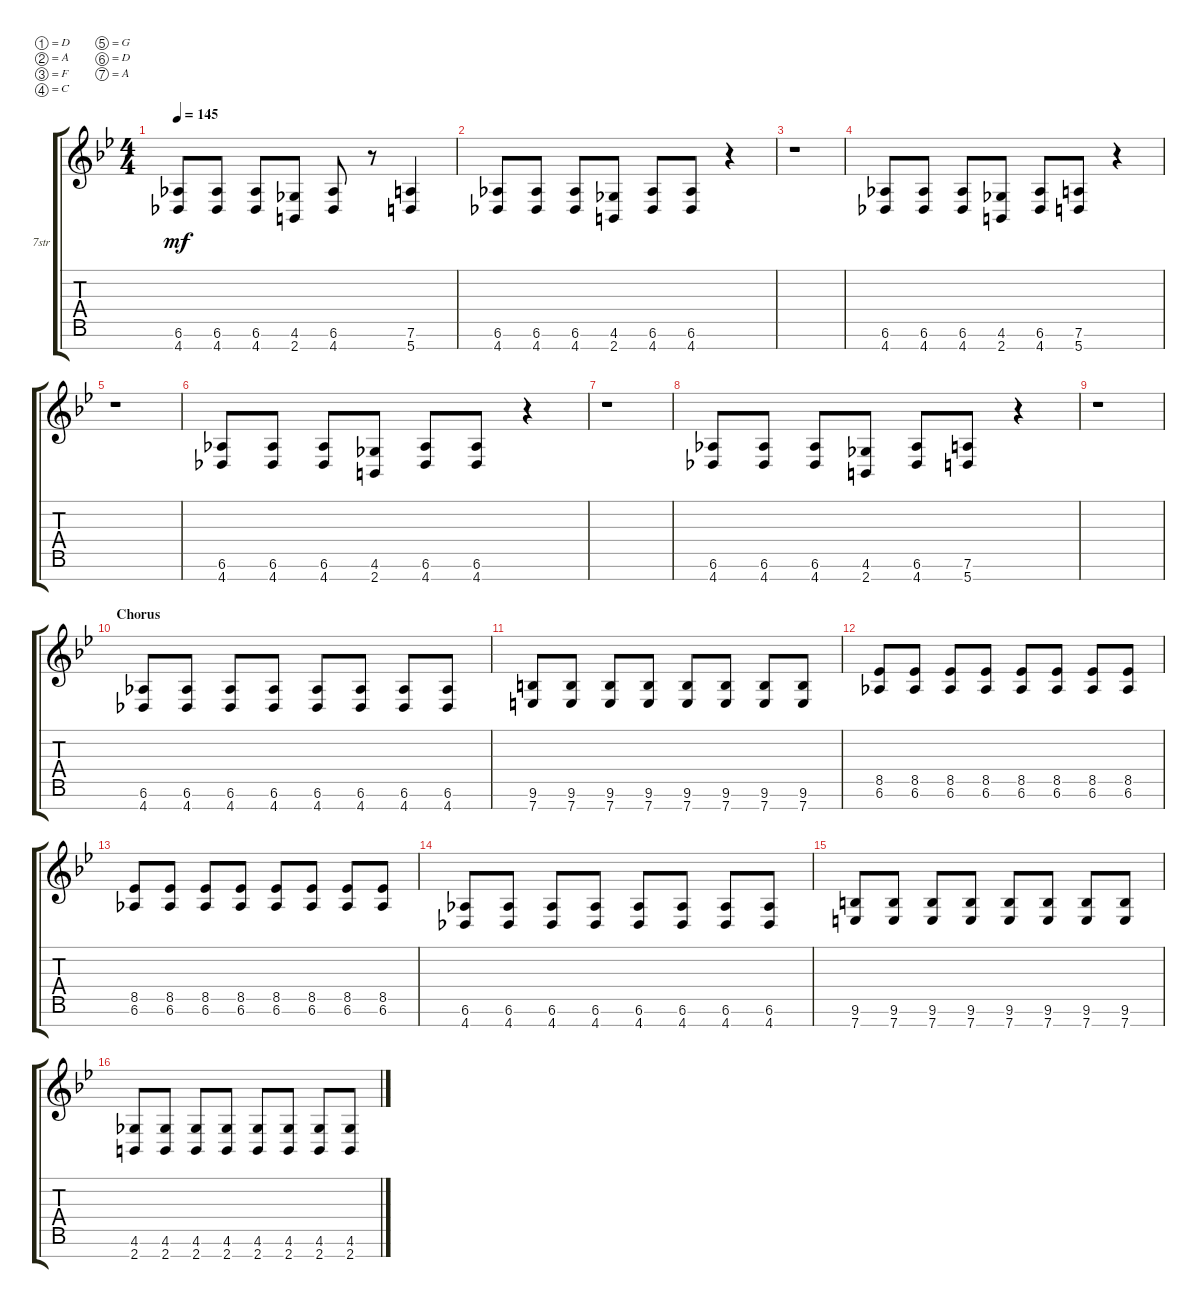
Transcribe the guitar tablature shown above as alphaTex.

\bracketExtendMode groupsimilarinstruments
\firstSystemTrackNameOrientation horizontal
\otherSystemsTrackNameOrientation horizontal
\track ("7str" "7str") {defaultSystemsLayout 4 solo instrument overdrivenguitar}
\staff {score tabs}
\tuning (D4 A3 F3 C3 G2 D2 A1)
\ts (4 4)
\tempo 145
\clef g2
\scale
0.978462
\ks bb
(4.7{acc b} 6.6{acc b}).8{dy mf beam Up} (4.7{acc b} 6.6{acc b}).8{beam Up} (4.7{acc b} 6.6{acc b}).8{beam Up} (2.7{acc #} 4.6{acc b}).8{beam Up} (4.7{acc b} 6.6{acc b}).8{beam Up} r.8{beam Up} (5.7{acc forcenatural} 7.6{acc forcenatural}).4{beam Up} |
\scale
1.06461 (4.7{acc b} 6.6{acc b}).8{beam Up} (4.7{acc b} 6.6{acc b}).8{beam Up} (4.7{acc b} 6.6{acc b}).8{beam Up} (4.6{acc b} 2.7{acc #}).8{beam Up} (4.7{acc b} 6.6{acc b}).8{beam Up} (4.7{acc b} 6.6{acc b}).8{beam Up} r.4{beam Up} |
\scale
0.978462 r.1{beam Down} |
\scale
0.978462 (4.7{acc b} 6.6{acc b}).8{beam Up} (4.7{acc b} 6.6{acc b}).8{beam Up} (4.7{acc b} 6.6{acc b}).8{beam Up} (2.7{acc #} 4.6{acc b}).8{beam Up} (4.7{acc b} 6.6{acc b}).8{beam Up} (5.7{acc forcenatural} 7.6{acc forcenatural}).8{beam Up} r.4{beam Up} |
\scale
0.978462 r.1{beam Down} |
\scale
1.0957 (4.7{acc b} 6.6{acc b}).8{beam Up} (4.7{acc b} 6.6{acc b}).8{beam Up} (4.7{acc b} 6.6{acc b}).8{beam Up} (4.6{acc b} 2.7{acc #}).8{beam Up} (4.7{acc b} 6.6{acc b}).8{beam Up} (4.7{acc b} 6.6{acc b}).8{beam Up} r.4{beam Up} |
\scale
0.9681 r.1{beam Down} |
\scale
0.9681 (4.7{acc b} 6.6{acc b}).8{beam Up} (4.7{acc b} 6.6{acc b}).8{beam Up} (4.7{acc b} 6.6{acc b}).8{beam Up} (2.7{acc #} 4.6{acc b}).8{beam Up} (4.7{acc b} 6.6{acc b}).8{beam Up} (5.7{acc forcenatural} 7.6{acc forcenatural}).8{beam Up} r.4{beam Up} |
\scale
0.9681 r.1{beam Down} |
\section ("" "Chorus")
\scale
1.09583 (4.7{acc b} 6.6{acc b}).8{beam Up} (4.7{acc b} 6.6{acc b}).8{beam Up} (4.7{acc b} 6.6{acc b}).8{beam Up} (4.7{acc b} 6.6{acc b}).8{beam Up} (4.7{acc b} 6.6{acc b}).8{beam Up} (4.7{acc b} 6.6{acc b}).8{beam Up} (4.7{acc b} 6.6{acc b}).8{beam Up} (4.7{acc b} 6.6{acc b}).8{beam Up} |
\scale
0.968058 (7.7{acc #} 9.6{acc #}).8{beam Up} (7.7{acc #} 9.6{acc #}).8{beam Up} (7.7{acc #} 9.6{acc #}).8{beam Up} (7.7{acc #} 9.6{acc #}).8{beam Up} (7.7{acc #} 9.6{acc #}).8{beam Up} (7.7{acc #} 9.6{acc #}).8{beam Up} (7.7{acc #} 9.6{acc #}).8{beam Up} (7.7{acc #} 9.6{acc #}).8{beam Up} |
\scale
0.968058 (6.6{acc b} 8.5{acc forcenatural}).8{beam Up} (6.6{acc b} 8.5{acc forcenatural}).8{beam Up} (6.6{acc b} 8.5{acc forcenatural}).8{beam Up} (6.6{acc b} 8.5{acc forcenatural}).8{beam Up} (6.6{acc b} 8.5{acc forcenatural}).8{beam Up} (6.6{acc b} 8.5{acc forcenatural}).8{beam Up} (6.6{acc b} 8.5{acc forcenatural}).8{beam Up} (6.6{acc b} 8.5{acc forcenatural}).8{beam Up} |
\scale
0.968058 (6.6{acc b} 8.5{acc forcenatural}).8{beam Up} (6.6{acc b} 8.5{acc forcenatural}).8{beam Up} (6.6{acc b} 8.5{acc forcenatural}).8{beam Up} (6.6{acc b} 8.5{acc forcenatural}).8{beam Up} (6.6{acc b} 8.5{acc forcenatural}).8{beam Up} (6.6{acc b} 8.5{acc forcenatural}).8{beam Up} (6.6{acc b} 8.5{acc forcenatural}).8{beam Up} (6.6{acc b} 8.5{acc forcenatural}).8{beam Up} |
\scale
1.09596 (4.7{acc b} 6.6{acc b}).8{beam Up} (4.7{acc b} 6.6{acc b}).8{beam Up} (4.7{acc b} 6.6{acc b}).8{beam Up} (4.7{acc b} 6.6{acc b}).8{beam Up} (4.7{acc b} 6.6{acc b}).8{beam Up} (4.7{acc b} 6.6{acc b}).8{beam Up} (4.7{acc b} 6.6{acc b}).8{beam Up} (4.7{acc b} 6.6{acc b}).8{beam Up} |
\scale
0.963874 (7.7{acc #} 9.6{acc #}).8{beam Up} (7.7{acc #} 9.6{acc #}).8{beam Up} (7.7{acc #} 9.6{acc #}).8{beam Up} (7.7{acc #} 9.6{acc #}).8{beam Up} (7.7{acc #} 9.6{acc #}).8{beam Up} (7.7{acc #} 9.6{acc #}).8{beam Up} (7.7{acc #} 9.6{acc #}).8{beam Up} (7.7{acc #} 9.6{acc #}).8{beam Up} |
\scale
0.963874 (2.7{acc #} 4.6{acc b}).8{beam Up} (2.7{acc #} 4.6{acc b}).8{beam Up} (2.7{acc #} 4.6{acc b}).8{beam Up} (2.7{acc #} 4.6{acc b}).8{beam Up} (2.7{acc #} 4.6{acc b}).8{beam Up} (2.7{acc #} 4.6{acc b}).8{beam Up} (2.7{acc #} 4.6{acc b}).8{beam Up} (2.7{acc #} 4.6{acc b}).8{beam Up}
